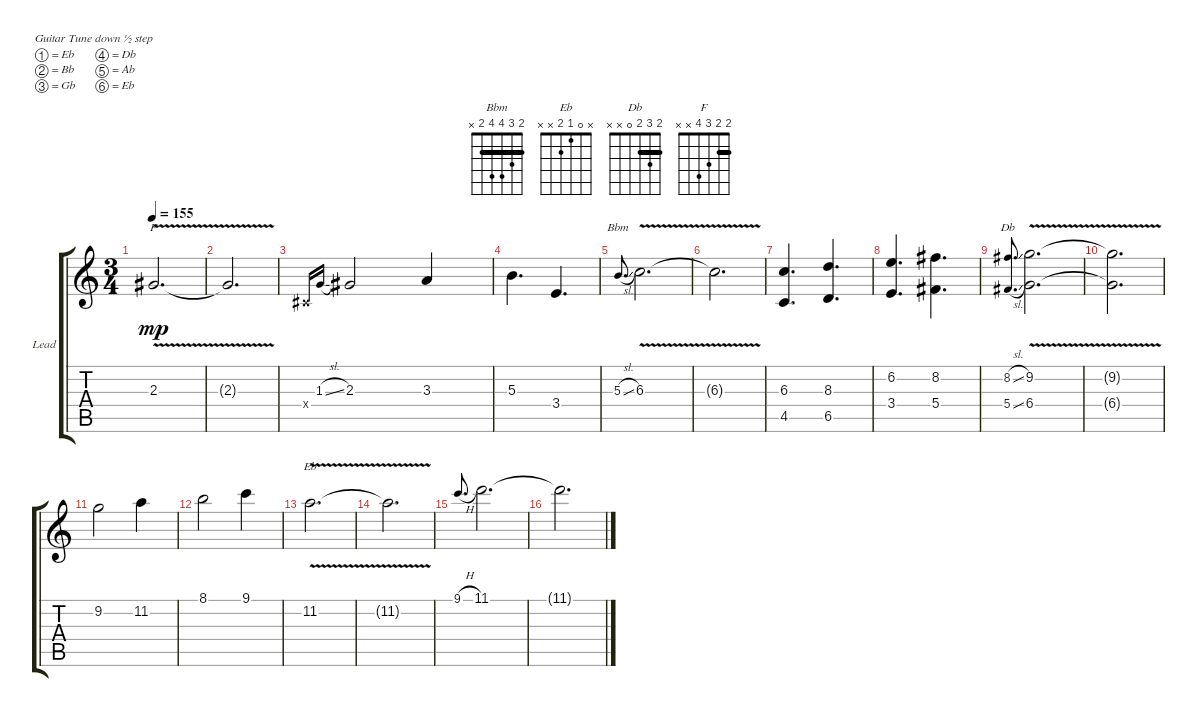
\defaultSystemsLayout 4
\bracketExtendMode groupsimilarinstruments
\firstSystemTrackNameOrientation horizontal
\otherSystemsTrackNameOrientation horizontal
\track ("Lead" "Lead") {multiBarRest instrument overdrivenguitar}
\staff {score tabs}
\tuning (Eb4 Bb3 Gb3 Db3 Ab2 Eb2)
\chord ("Bbm" 2 3 4 4 2 x) {barre 2}
\chord ("Eb" x 0 1 2 x x)
\chord ("Db" 2 3 2 0 x x) {barre 2}
\chord ("F" 2 2 3 4 x x) {barre 2}
\ts (3 4)
\tempo 155
\clef g2
\ks c
2.3{v}.2{d ch "F" dy mp} |
2.3{v t}.2{d} |
0.4{x}.16{gr onbeat} 1.3{sl}.16{gr onbeat} 2.3.2 3.3.4 |
5.3.4{d} 3.4.4{d} |
5.3{sl}.8{d ch "Bbm" gr onbeat} 6.3{v}.2{d} |
6.3{v t}.2{d} |
(6.3 4.5).4{d} (8.3 6.5).4{d} |
(6.2 3.4).4{d} (8.2 5.4).4{d} |
(8.2{sl} 5.4{sl}).8{d ch "Db" gr onbeat} (9.2{v} 6.4).2{d} |
(9.2{v t} 6.4{t}).2{d} |
9.2.2 11.2.4 |
8.1.2 9.1.4 |
11.2{v}.2{d ch "Eb"} |
11.2{v t}.2{d} |
9.1{h}.8{d gr onbeat} 11.1.2{d} |
11.1{t}.2{d}
